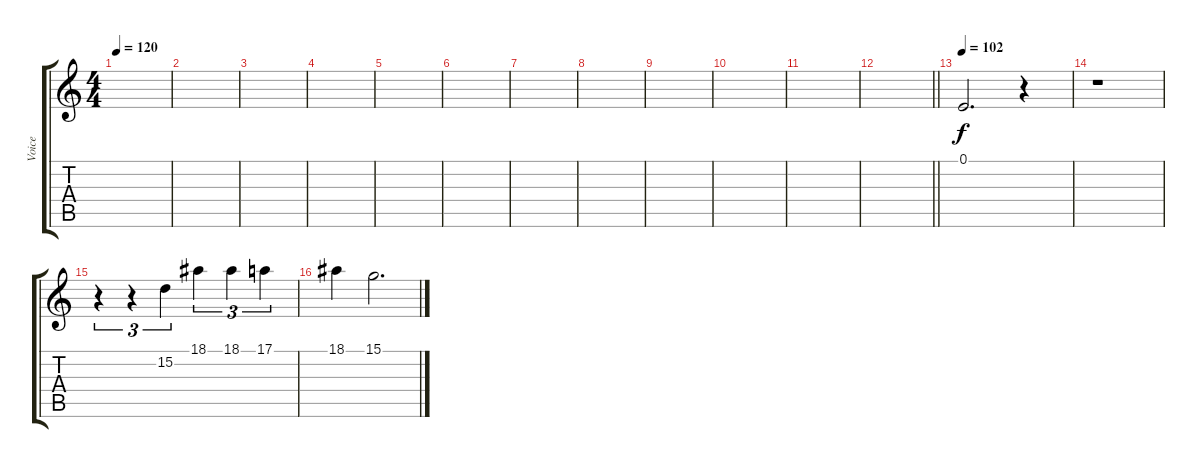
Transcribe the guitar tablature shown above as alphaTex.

\track ("Voice" "Voice") {instrument lead6voice}
\staff {score tabs}
\tuning (E4 B3 G3 D3 A2 E2) {hide}
\ts (4 4)
\tempo 120
\clef g2
\ks c
|
|
|
|
|
|
|
|
|
|
|
\barLineRight lightlight
|
\tempo 102
0.1.2{d} r.4 |
r.1 |
r.4{tu (3 2)} r.4{tu (3 2)} 15.2.4{tu (3 2)} 18.1.4{tu (3 2)} 18.1.4{tu (3 2)} 17.1.4{tu (3 2)} |
18.1.4 15.1.2{d}
